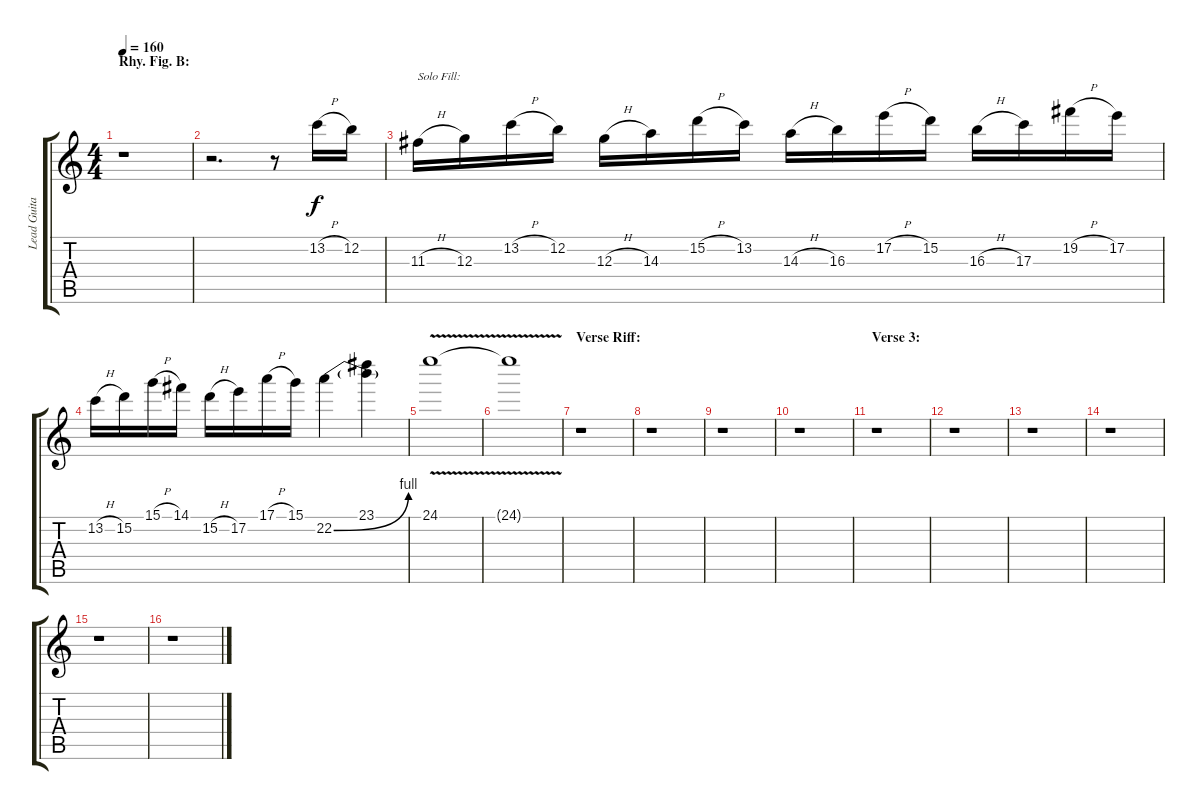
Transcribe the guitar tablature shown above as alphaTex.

\track ("Lead Guitar I" "Lead Guita") {instrument distortionguitar}
\staff {score tabs}
\tuning (E4 B3 G3 D3 A2 E2) {hide}
\ts (4 4)
\section ("" "Rhy. Fig. B:")
\tempo 160
\clef g2
\ks c
r.1{dy f} |
r.2{d} r.8 13.2{h}.16 12.2.16 |
11.3{h}.16{txt "Solo Fill:"} 12.3.16 13.2{h}.16 12.2.16 12.3{h}.16 14.3.16 15.2{h}.16 13.2.16 14.3{h}.16 16.3.16 17.2{h}.16 15.2.16 16.3{h}.16 17.3.16 19.2{h}.16 17.2.16 |
13.2{h}.16 15.2.16 15.1{h}.16 14.1.16 15.2{h}.16 17.2.16 17.1{h}.16 15.1.16 22.2{be (bend 0 0 60 4)}.4 (23.1 22.2{t}).4 |
24.1{v}.1 |
24.1{t}.1 |
\section ("" "Verse Riff:")
r.1 |
r.1 |
r.1 |
r.1 |
\section ("" "Verse 3:")
r.1 |
r.1 |
r.1 |
r.1 |
r.1 |
r.1
